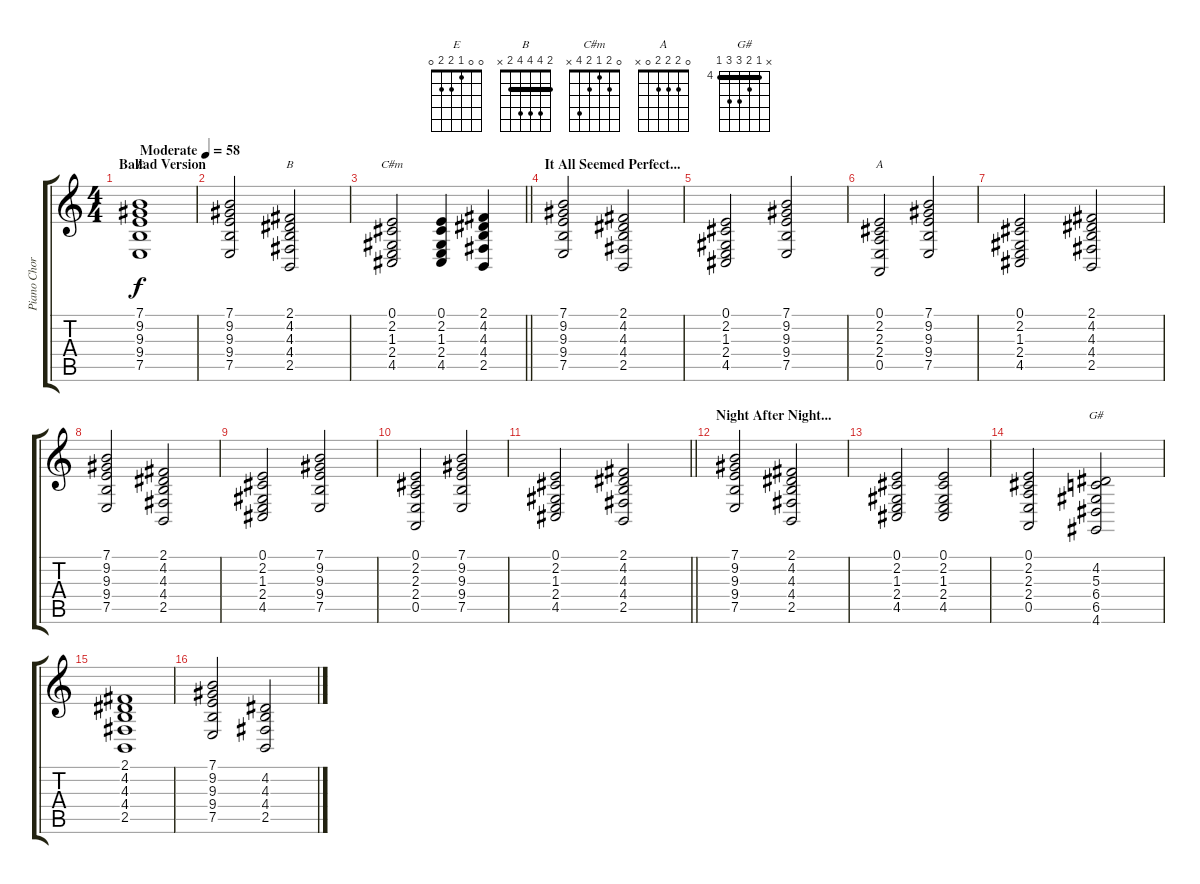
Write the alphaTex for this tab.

\track ("Piano Chords" "Piano Chor") {instrument acousticgrandpiano}
\staff {score tabs}
\tuning (E4 B3 G3 D3 A2 E2) {hide}
\chord ("E" 0 0 1 2 2 0)
\chord ("B" 2 4 4 4 2 x) {barre 2}
\chord ("C#m" 0 2 1 2 4 x)
\chord ("A" 0 2 2 2 0 x)
\chord ("G#" x 4 5 6 6 4) {firstfret 4 barre 4}
\ts (4 4)
\section ("" "Ballad Version")
\tempo (58 "Moderate")
\clef g2
\ks c
(7.1 9.2 9.3 9.4 7.5).1{ch "E" dy f instrument acousticgrandpiano} |
(7.1 9.2 9.3 9.4 7.5).2 (2.1 4.2 4.3 4.4 2.5).2{ch "B"} |
\barLineRight lightlight
(0.1 2.2 1.3 2.4 4.5).2{ch "C#m"} (0.1 2.2 1.3 2.4 4.5).4 (2.1 4.2 4.3 4.4 2.5).4 |
\section ("" "It All Seemed Perfect...")
(7.1 9.2 9.3 9.4 7.5).2 (2.1 4.2 4.3 4.4 2.5).2 |
(0.1 2.2 1.3 2.4 4.5).2 (7.1 9.2 9.3 9.4 7.5).2 |
(0.1 2.2 2.3 2.4 0.5).2{ch "A"} (7.1 9.2 9.3 9.4 7.5).2 |
(0.1 2.2 1.3 2.4 4.5).2 (2.1 4.2 4.3 4.4 2.5).2 |
(7.1 9.2 9.3 9.4 7.5).2 (2.1 4.2 4.3 4.4 2.5).2 |
(0.1 2.2 1.3 2.4 4.5).2 (7.1 9.2 9.3 9.4 7.5).2 |
(0.1 2.2 2.3 2.4 0.5).2 (7.1 9.2 9.3 9.4 7.5).2 |
\barLineRight lightlight
(0.1 2.2 1.3 2.4 4.5).2 (2.1 4.2 4.3 4.4 2.5).2 |
\section ("" "Night After Night...")
(7.1 9.2 9.3 9.4 7.5).2 (2.1 4.2 4.3 4.4 2.5).2 |
(0.1 2.2 1.3 2.4 4.5).2 (0.1 2.2 1.3 2.4 4.5).2 |
(0.1 2.2 2.3 2.4 0.5).2 (4.2 5.3 6.4 6.5 4.6).2{ch "G#"} |
(2.1 4.2 4.3 4.4 2.5).1 |
(7.1 9.2 9.3 9.4 7.5).2 (4.2 4.3 4.4 2.5).2
